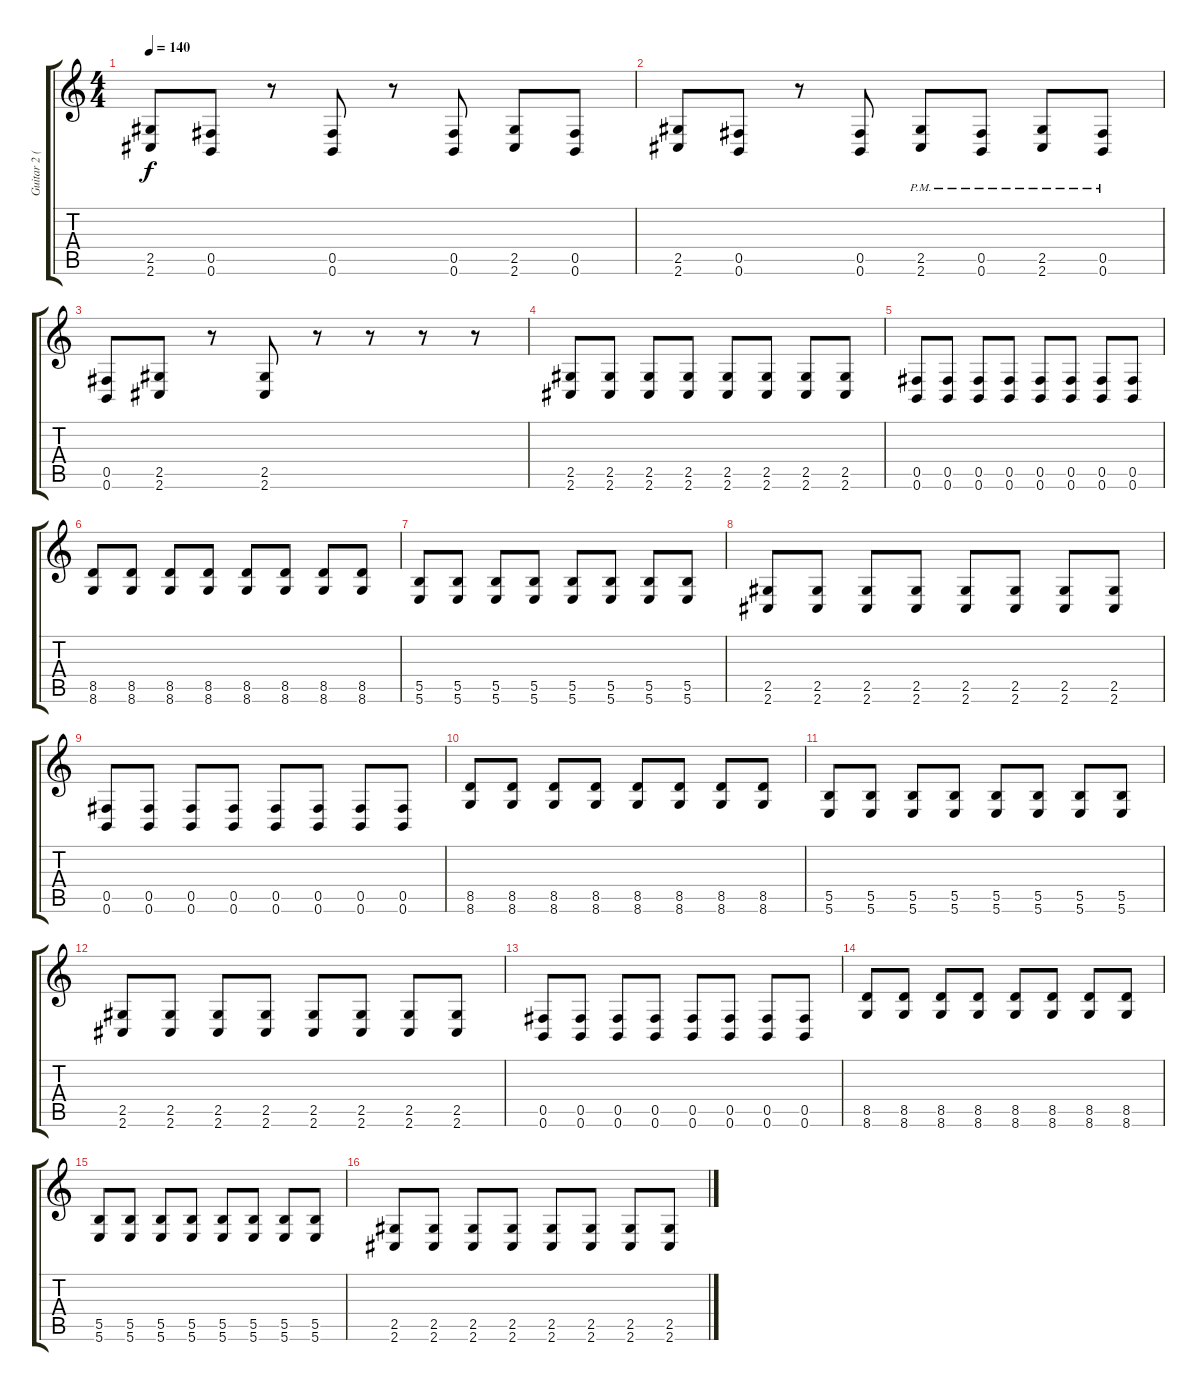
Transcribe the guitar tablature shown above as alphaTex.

\track ("Guitar 2 (Left Guitar)" "Guitar 2 (") {instrument overdrivenguitar}
\staff {score tabs}
\tuning (Db4 Ab3 E3 B2 Gb2 B1) {hide}
\ts (4 4)
\tempo 140
\clef g2
\ks c
(2.5 2.6).8{dy f} (0.5 0.6).8 r.8 (0.5 0.6).8 r.8 (0.5 0.6).8 (2.5 2.6).8 (0.5 0.6).8 |
(2.5 2.6).8 (0.5 0.6).8 r.8 (0.5 0.6).8 (2.5{pm} 2.6{pm}).8 (0.5{pm} 0.6{pm}).8 (2.5{pm} 2.6{pm}).8 (0.5{pm} 0.6{pm}).8 |
(0.5 0.6).8 (2.5 2.6).8 r.8 (2.5 2.6).8 r.8 r.8 r.8 r.8 |
(2.5 2.6).8 (2.5 2.6).8 (2.5 2.6).8 (2.5 2.6).8 (2.5 2.6).8 (2.5 2.6).8 (2.5 2.6).8 (2.5 2.6).8 |
(0.5 0.6).8 (0.5 0.6).8 (0.5 0.6).8 (0.5 0.6).8 (0.5 0.6).8 (0.5 0.6).8 (0.5 0.6).8 (0.5 0.6).8 |
(8.5 8.6).8 (8.5 8.6).8 (8.5 8.6).8 (8.5 8.6).8 (8.5 8.6).8 (8.5 8.6).8 (8.5 8.6).8 (8.5 8.6).8 |
(5.5 5.6).8 (5.5 5.6).8 (5.5 5.6).8 (5.5 5.6).8 (5.5 5.6).8 (5.5 5.6).8 (5.5 5.6).8 (5.5 5.6).8 |
(2.5 2.6).8 (2.5 2.6).8 (2.5 2.6).8 (2.5 2.6).8 (2.5 2.6).8 (2.5 2.6).8 (2.5 2.6).8 (2.5 2.6).8 |
(0.5 0.6).8 (0.5 0.6).8 (0.5 0.6).8 (0.5 0.6).8 (0.5 0.6).8 (0.5 0.6).8 (0.5 0.6).8 (0.5 0.6).8 |
(8.5 8.6).8 (8.5 8.6).8 (8.5 8.6).8 (8.5 8.6).8 (8.5 8.6).8 (8.5 8.6).8 (8.5 8.6).8 (8.5 8.6).8 |
(5.5 5.6).8 (5.5 5.6).8 (5.5 5.6).8 (5.5 5.6).8 (5.5 5.6).8 (5.5 5.6).8 (5.5 5.6).8 (5.5 5.6).8 |
(2.5 2.6).8 (2.5 2.6).8 (2.5 2.6).8 (2.5 2.6).8 (2.5 2.6).8 (2.5 2.6).8 (2.5 2.6).8 (2.5 2.6).8 |
(0.5 0.6).8 (0.5 0.6).8 (0.5 0.6).8 (0.5 0.6).8 (0.5 0.6).8 (0.5 0.6).8 (0.5 0.6).8 (0.5 0.6).8 |
(8.5 8.6).8 (8.5 8.6).8 (8.5 8.6).8 (8.5 8.6).8 (8.5 8.6).8 (8.5 8.6).8 (8.5 8.6).8 (8.5 8.6).8 |
(5.5 5.6).8 (5.5 5.6).8 (5.5 5.6).8 (5.5 5.6).8 (5.5 5.6).8 (5.5 5.6).8 (5.5 5.6).8 (5.5 5.6).8 |
(2.5 2.6).8 (2.5 2.6).8 (2.5 2.6).8 (2.5 2.6).8 (2.5 2.6).8 (2.5 2.6).8 (2.5 2.6).8 (2.5 2.6).8
